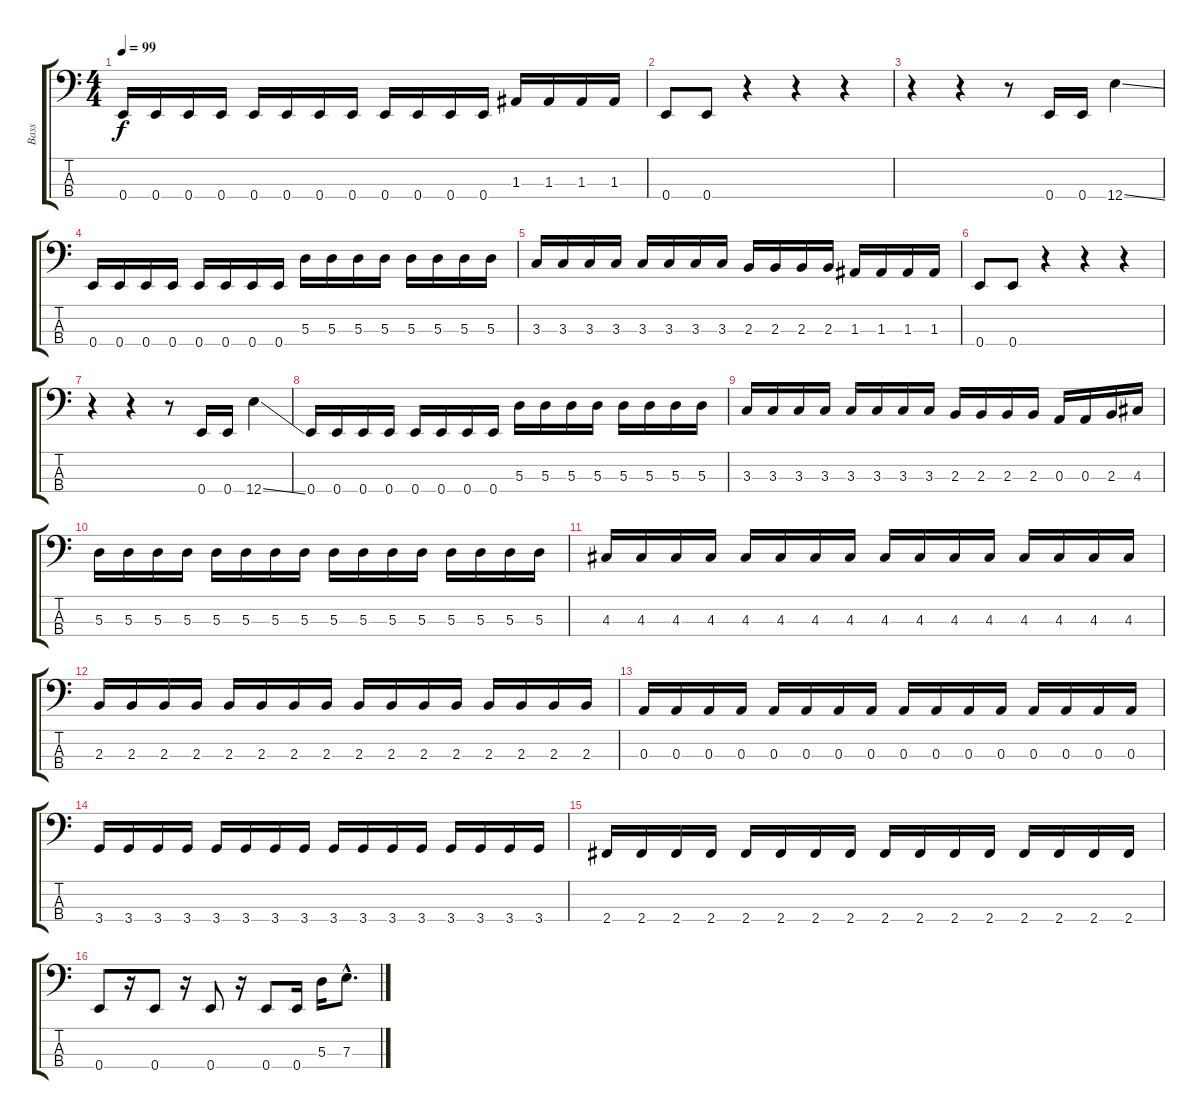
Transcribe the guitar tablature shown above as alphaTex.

\track ("Bass" "Bass") {instrument electricbassfinger}
\staff {score tabs}
\tuning (G2 D2 A1 E1) {hide}
\ts (4 4)
\tempo 99
\clef f4
\ks c
0.4.16{dy f} 0.4.16 0.4.16 0.4.16 0.4.16 0.4.16 0.4.16 0.4.16 0.4.16 0.4.16 0.4.16 0.4.16 1.3.16 1.3.16 1.3.16 1.3.16 |
0.4.8 0.4.8 r.4 r.4 r.4 |
r.4 r.4 r.8 0.4.16 0.4.16 12.4{ss}.4 |
0.4.16 0.4.16 0.4.16 0.4.16 0.4.16 0.4.16 0.4.16 0.4.16 5.3.16 5.3.16 5.3.16 5.3.16 5.3.16 5.3.16 5.3.16 5.3.16 |
3.3.16 3.3.16 3.3.16 3.3.16 3.3.16 3.3.16 3.3.16 3.3.16 2.3.16 2.3.16 2.3.16 2.3.16 1.3.16 1.3.16 1.3.16 1.3.16 |
0.4.8 0.4.8 r.4 r.4 r.4 |
r.4 r.4 r.8 0.4.16 0.4.16 12.4{ss}.4 |
0.4.16 0.4.16 0.4.16 0.4.16 0.4.16 0.4.16 0.4.16 0.4.16 5.3.16 5.3.16 5.3.16 5.3.16 5.3.16 5.3.16 5.3.16 5.3.16 |
3.3.16 3.3.16 3.3.16 3.3.16 3.3.16 3.3.16 3.3.16 3.3.16 2.3.16 2.3.16 2.3.16 2.3.16 0.3.16 0.3.16 2.3.16 4.3.16 |
5.3.16 5.3.16 5.3.16 5.3.16 5.3.16 5.3.16 5.3.16 5.3.16 5.3.16 5.3.16 5.3.16 5.3.16 5.3.16 5.3.16 5.3.16 5.3.16 |
4.3.16 4.3.16 4.3.16 4.3.16 4.3.16 4.3.16 4.3.16 4.3.16 4.3.16 4.3.16 4.3.16 4.3.16 4.3.16 4.3.16 4.3.16 4.3.16 |
2.3.16 2.3.16 2.3.16 2.3.16 2.3.16 2.3.16 2.3.16 2.3.16 2.3.16 2.3.16 2.3.16 2.3.16 2.3.16 2.3.16 2.3.16 2.3.16 |
0.3.16 0.3.16 0.3.16 0.3.16 0.3.16 0.3.16 0.3.16 0.3.16 0.3.16 0.3.16 0.3.16 0.3.16 0.3.16 0.3.16 0.3.16 0.3.16 |
3.4.16 3.4.16 3.4.16 3.4.16 3.4.16 3.4.16 3.4.16 3.4.16 3.4.16 3.4.16 3.4.16 3.4.16 3.4.16 3.4.16 3.4.16 3.4.16 |
2.4.16 2.4.16 2.4.16 2.4.16 2.4.16 2.4.16 2.4.16 2.4.16 2.4.16 2.4.16 2.4.16 2.4.16 2.4.16 2.4.16 2.4.16 2.4.16 |
0.4.8 r.16 0.4.8 r.16 0.4.8 r.16 0.4.8 0.4.16 5.3.16 7.3{hac}.8{d}
